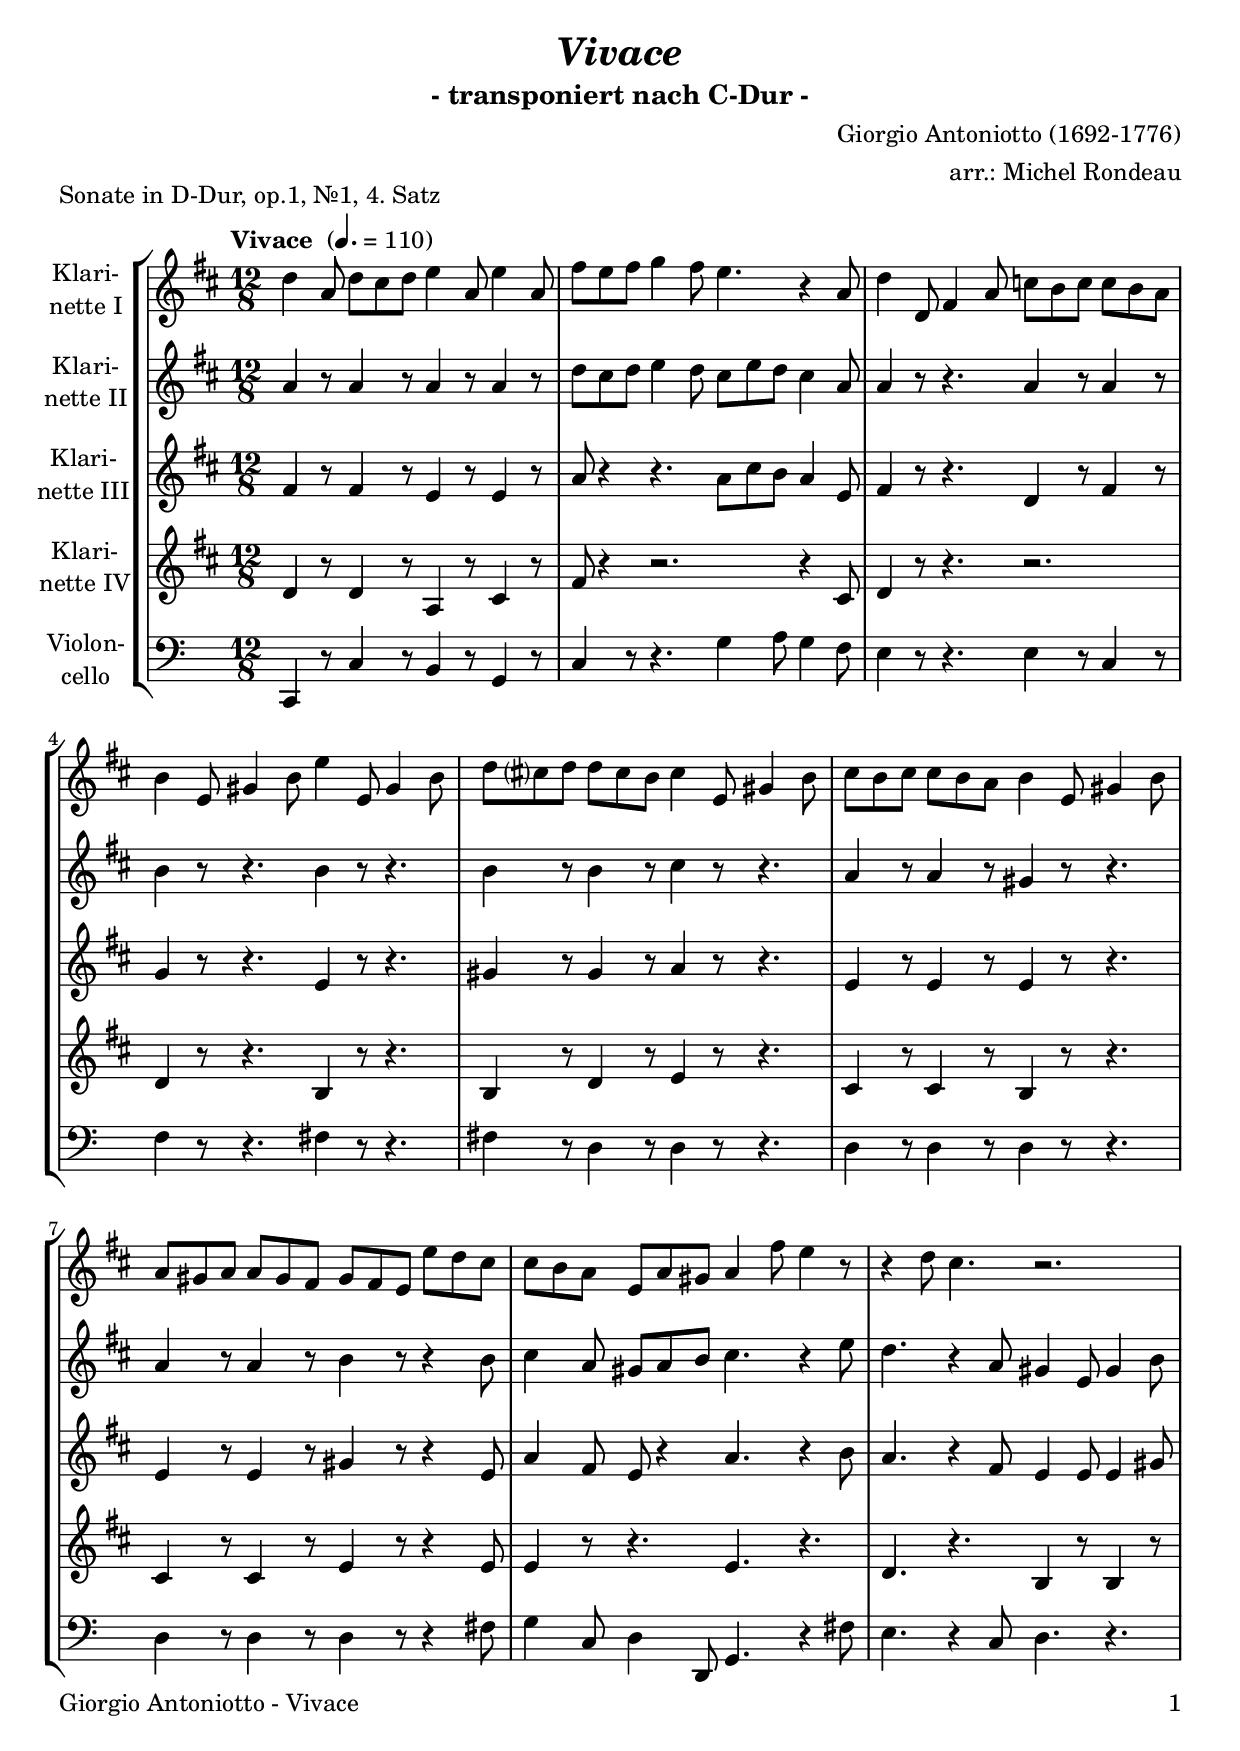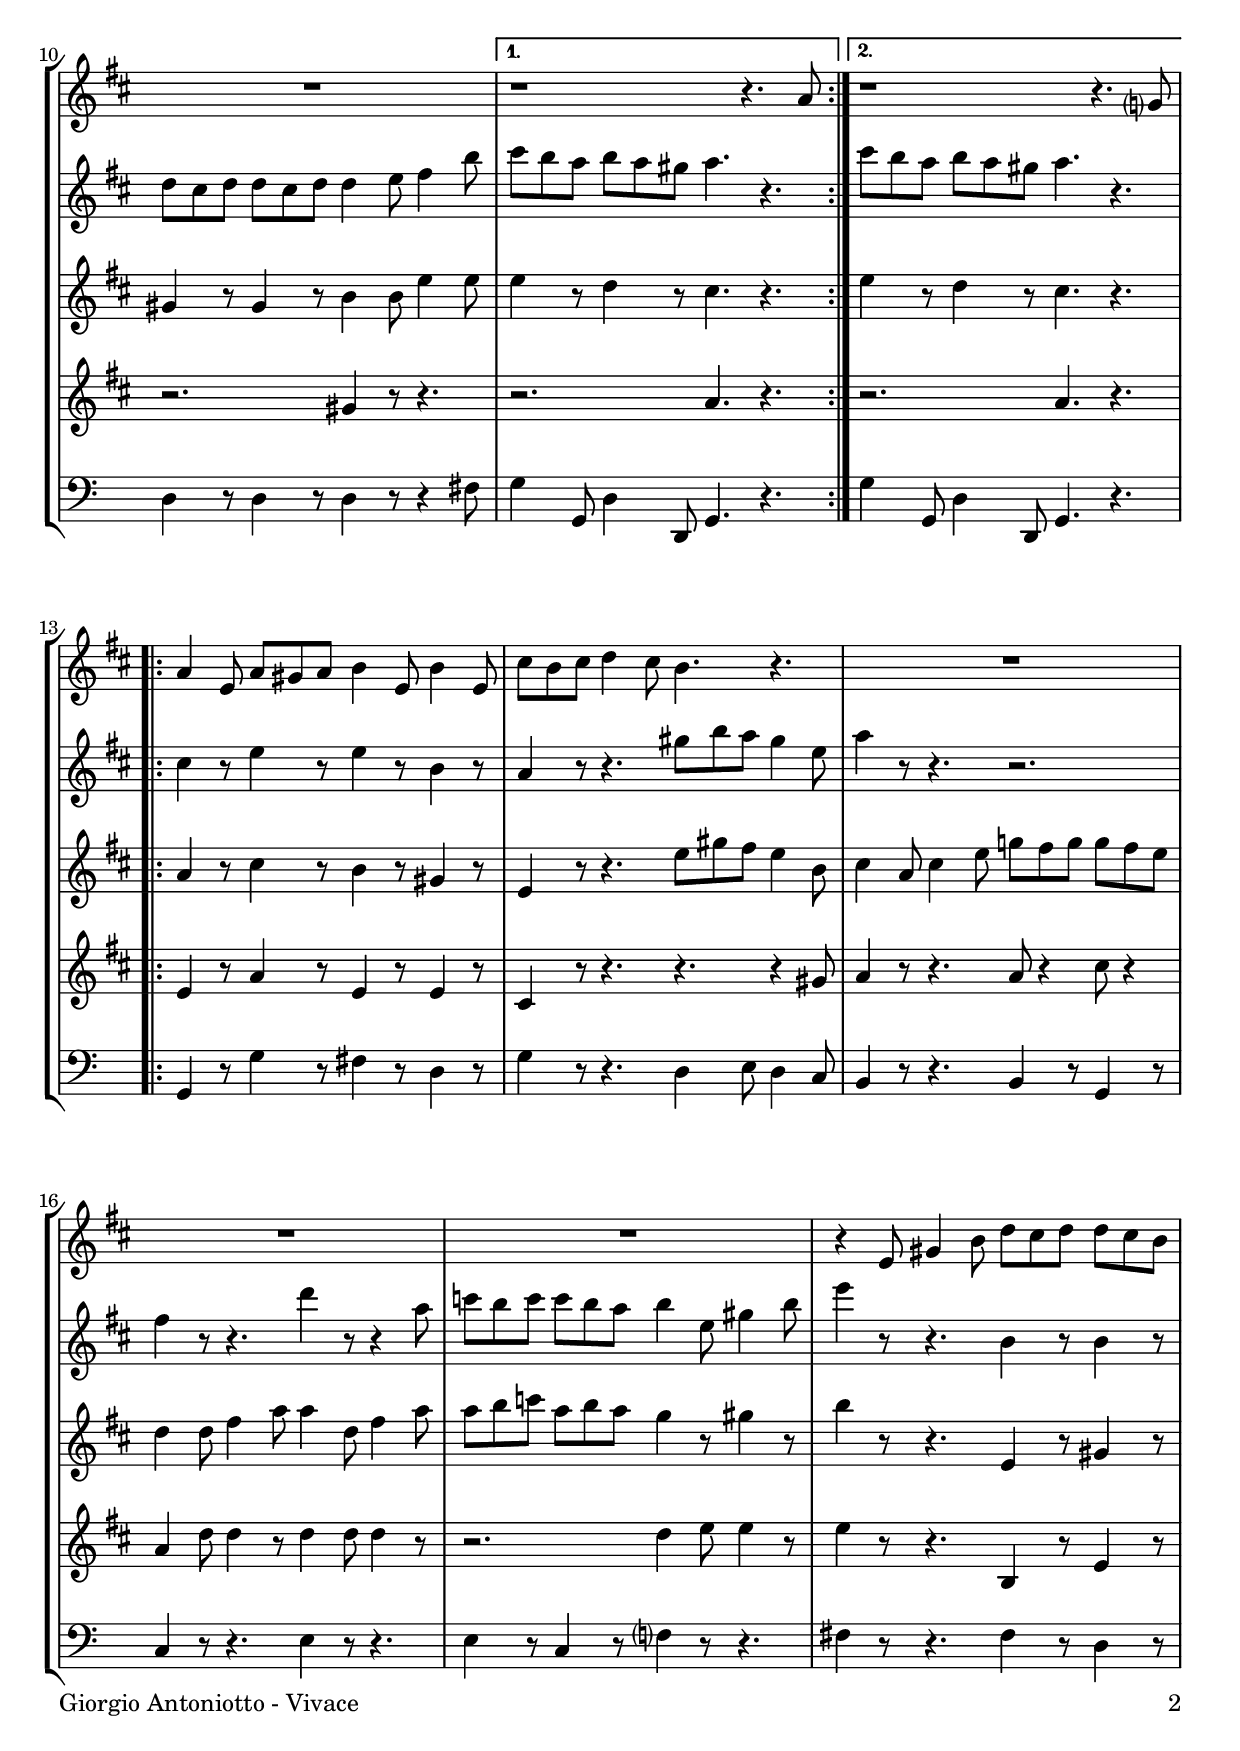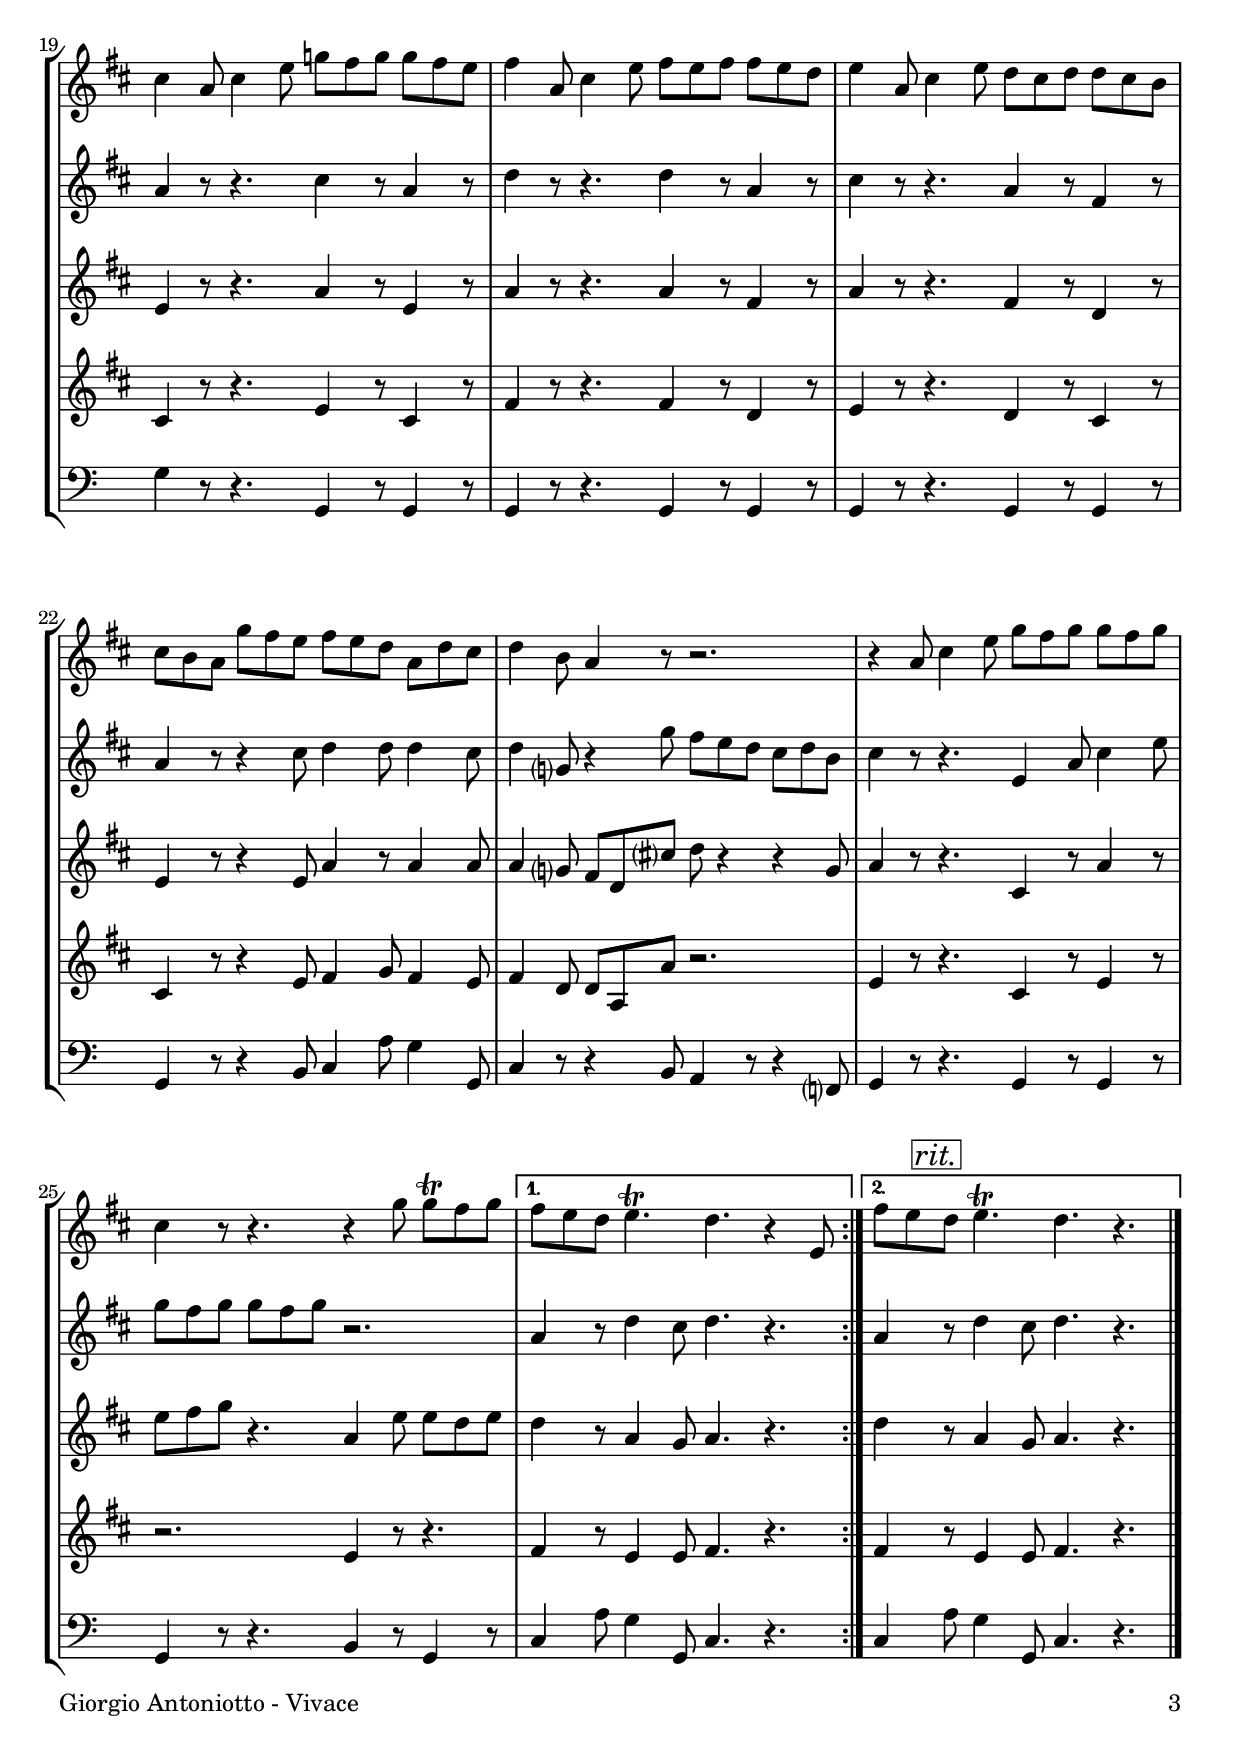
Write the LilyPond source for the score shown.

\version "2.18.2"
\include "deutsch.ly"
  
#(set-global-staff-size 21)

\header {
  title     = \markup \bold \italic "Vivace"
  subtitle  = "- transponiert nach C-Dur -"
  composer  = "Giorgio Antoniotto (1692-1776)"
  arranger  = "arr.: Michel Rondeau"
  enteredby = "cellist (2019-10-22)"
  piece     = "Sonate in D-Dur, op.1, Nr.1, 4. Satz"
}

voiceconsts = {
  \key d \major
  \time 12/8
  \clef "treble"
  \numericTimeSignature
  \compressFullBarRests
  % Set default beaming for all staves
%  \set Timing.beamExceptions = #'()
%  \set Timing.baseMoment     = #(ly:make-moment 1 4)
%  \set Timing.beatStructure  = #'(1 1 1)
  \tempo "Vivace " 4.=110
}

micl = "clarinet"
mifl = "flute"
miob = "oboe"
mifh = "french horn"
misx = "tenor sax"
mist = "string ensemble 1"
%miba = "cello"
miba = "bassoon"

rit = \mark \markup \box \italic "rit."

va = \relative c'' {
  \voiceconsts

  \repeat volta 2 {
    d4 a8 d cis d e4 a,8 e'4 a,8
    fis' e fis g4 fis8 e4. r4 a,8
    d4 d,8 fis4 a8 c h c c h a

    h4 e,8 gis4 h8 e4 e,8 gis4 h8
    d cis? d d cis h cis4 e,8 gis4 h8
    cis h cis cis h a h4 e,8 gis4 h8

    a gis a a gis fis gis fis e e' d cis
    cis h a e a gis a4 fis'8 e4 r8
    r4 d8 cis4. r2.

    R1.
  }
  \alternative {
    { r1 r4. a8 }
    { r1 r4. g?8 }
  }

  \repeat volta 2 {
    a4 e8 a gis a h4 e,8 h'4 e,8
    cis' h cis d4 cis8 h4. r
    R1.*3
    r4 e,8 gis4 h8 d cis d d cis h

    cis4 a8 cis4 e8 g! fis g g fis e
    fis4 a,8 cis4 e8 fis e fis fis e d
    e4 a,8 cis4 e8 d cis d d cis h

    cis h a g' fis e fis e d a d cis
    d4 h8 a4 r8 r2.
    r4 a8 cis4 e8 g fis g g fis g

    cis,4 r8 r4. r4 g'8 g\trill fis g
  }
  \alternative {
    { fis e d e4.\trill d r4 e,8 }
    { fis' e \rit d e4.\trill d r }
  } \bar "|."
}

vb = \relative c'' {
  \voiceconsts

  \repeat volta 2 {
    a4 r8 a4 r8 a4 r8 a4 r8
    d cis d e4 d8 cis e d cis4 a8
    a4 r8 r4. a4 r8 a4 r8

    h4 r8 r4. h4 r8 r4.
    h4 r8 h4 r8 cis4 r8 r4.
    a4 r8 a4 r8 gis4 r8 r4.

    a4 r8 a4 r8 h4 r8 r4 h8
    cis4 a8 gis a h cis4. r4 e8
    d4. r4 a8 gis4 e8 gis4 h8

    d cis d d cis d d4 e8 fis4 h8
  }
  \alternative {
    { cis h a h a gis a4. r }
    { cis8 h a h a gis a4. r }
  }

  \repeat volta 2 {
    cis,4 r8 e4 r8 e4 r8 h4 r8
    a4 r8 r4. gis'8 h a gis4 e8
    a4 r8 r4. r2.

    fis4 r8 r4. d'4 r8 r4 a8
    c8 h c c h a h4 e,8 gis4 h8
    e4 r8 r4. h,4 r8 h4 r8

    a4 r8 r4. cis4 r8 a4 r8
    d4 r8 r4. d4 r8 a4 r8
    cis4 r8 r4. a4 r8 fis4 r8

    a4 r8 r4 cis8 d4 d8 d4 cis8
    d4 g,?8 r4 g'8 fis e d cis d h
    cis4 r8 r4. e,4 a8 cis4 e8

    g fis g g fis g r2.
  }
  \alternative {
    { a,4 r8 d4 cis8 d4. r }
    { a4 \rit r8 d4 cis8 d4. r }
  } \bar "|."
}

vc = \relative c' {
  \voiceconsts

  \repeat volta 2 {
    fis4 r8 fis4 r8 e4 r8 e4 r8
    a r4 r4. a8 cis h a4 e8
    fis4 r8 r4. d4 r8 fis4 r8

    g4 r8 r4. e4 r8 r4.
    gis4 r8 gis4 r8 a4 r8 r4.
    e4 r8 e4 r8 e4 r8 r4.

    e4 r8 e4 r8 gis4 r8 r4 e8
    a4 fis8 e r4 a4. r4 h8
    a4. r4 fis8 e4 e8 e4 gis8

    gis 4 r8 gis4 r8 h4 h8 e4 e8
  }
  \alternative {
    { e4 r8 d4 r8 cis4. r }
    { e4 r8 d4 r8 cis4. r }
  }

  \repeat volta 2 {
    a4 r8 cis4 r8 h4 r8 gis4 r8
    e4 r8 r4. e'8 gis fis e4 h8
    cis4 a8 cis4 e8 g! fis g g fis e

    d4 d8 fis4 a8 a4 d,8 fis4 a8
    a h c a h a g4 r8 gis4 r8
    h4 r8 r4. e,,4 r8 gis4 r8

    e4 r8 r4. a4 r8 e4 r8
    a4 r8 r4. a4 r8 fis4 r8
    a4 r8 r4. fis4 r8 d4 r8

    e4 r8 r4 e8 a4 r8 a4 a8
    a4 g?8 fis d cis'? d r4 r g,8
    a4 r8 r4. cis,4 r8 a'4 r8

    e' fis g r4. a,4 e'8 e d e
  }
  \alternative {
    { d4 r8 a4 g8 a4. r }
    { d4 \rit r8 a4 g8 a4. r }
  } \bar "|."
}

vd = \relative c' {
  \voiceconsts

  \repeat volta 2 {
    d4 r8 d4 r8 a4 r8 cis4 r8
    fis r4 r2. r4 cis8
    d4 r8 r4. r2.

    d4 r8 r4. h4 r8 r4.
    h4 r8 d4 r8 e4 r8 r4.
    cis4 r8 cis4 r8 h4 r8 r4.

    cis4 r8 cis4 r8 e4 r8 r4 e8
    e4 r8 r4. e r
    d r h4 r8 h4 r8

    r2. gis'4 r8 r4.
  }
  \alternative {
    { r2. a4. r }
    { r2. a4. r }
  }

  \repeat volta 2 {
    e4 r8 a4 r8 e4 r8 e4 r8
    cis4 r8 r4. r r4 gis'8
    a4 r8 r4. a8 r4 cis8 r4

    a4 d8 d4 r8 d4 d8 d4 r8
    r2. d4 e8 e4 r8
    e4 r8 r4. h,4 r8 e4 r8

    cis4 r8 r4. e4 r8 cis4 r8
    fis4 r8 r4. fis4 r8 d4 r8
    e4 r8 r4. d4 r8 cis4 r8

    cis4 r8 r4 e8 fis4 g8 fis4 e8
    fis4 d8 d a a' r2.
    e4 r8 r4. cis4 r8 e4 r8

    r2. e4 r8 r4.
  }
  \alternative {
    { fis4 r8 e4 e8 fis4. r }
    { fis4 \rit r8 e4 e8 fis4. r }
  } \bar "|."
}

ve = \relative c, {
  \voiceconsts
  \clef "bass"
  
  \repeat volta 2 {
    d4 r8 d'4 r8 cis4 r8 a4 r8
    d4 r8 r4. a'4 h8 a4 g8
    fis4 r8 r4. fis4 r8 d4 r8

    g4 r8 r4. gis4 r8 r4.
    gis4 r8 e4 r8 e4 r8 r4.
    e4 r8 e4 r8 e4 r8 r4.

    e4 r8 e4 r8 e4 r8 r4 gis8
    a4 d,8 e4 e,8 a4. r4 gis'8
    fis4. r4 d8 e4. r

    e4 r8 e4 r8 e4 r8 r4 gis8
  }
  \alternative {
    { a4 a,8 e'4 e,8 a4. r }
    { a'4 a,8 e'4 e,8 a4. r }
  }

  \repeat volta 2 {
    a4 r8 a'4 r8 gis4 r8 e4 r8
    a4 r8 r4. e4 fis8 e4 d8
    cis4 r8 r4. cis4 r8 a4 r8

    d4 r8 r4. fis4 r8 r4.
    fis4 r8 d4 r8 g?4 r8 r4.
    gis4 r8 r4. gis4 r8 e4 r8

    a4 r8 r4. a,4 r8 a4 r8
    a4 r8 r4. a4 r8 a4 r8
    a4 r8 r4. a4 r8 a4 r8

    a4 r8 r4 cis8 d4 h'8 a4 a,8
    d4 r8 r4 cis8 h4 r8 r4 g?8
    a4 r8 r4. a4 r8 a4 r8

    a4 r8 r4. cis4 r8 a4 r8
  }
  \alternative {
    { d4 h'8 a4 a,8 d4. r }
    { d4 \rit h'8 a4 a,8 d4. r }
  } \bar "|."
}


music = \new StaffGroup <<
      \new Staff {
	\set Staff.midiInstrument = \micl
	\set Staff.instrumentName = \markup \center-column { "Klari-" "nette I" }
	\transpose d d { \va }
      }

      \new Staff {
	\set Staff.midiInstrument = \micl
	\set Staff.instrumentName = \markup \center-column { "Klari-" "nette II" }
	\transpose d d { \vb }
      }

      \new Staff {
	\set Staff.midiInstrument = \micl
	\set Staff.instrumentName = \markup \center-column { "Klari-" "nette III" }
	\transpose d d { \vc }
      }

      \new Staff {
	\set Staff.midiInstrument = \micl
	\set Staff.instrumentName = \markup \center-column { "Klari-" "nette IV" }
	\transpose d d { \vd }
      }

      \new Staff {
	\set Staff.midiInstrument = \miba
	\set Staff.instrumentName = \markup \center-column { "Violon-" "cello" }
	\transpose d c { \ve }
      }
>>

\book {
   \paper {
    print-page-number = ##t
    print-first-page-number = ##t
    oddHeaderMarkup = \markup \null
    evenHeaderMarkup = \markup \null
    oddFooterMarkup = \markup {
      \fill-line {
        \on-the-fly #print-page-number-check-first
        "Giorgio Antoniotto - Vivace" \fromproperty #'page:page-number-string
      }
    }
    evenFooterMarkup = \oddFooterMarkup
  } \score {
    \music
    \layout {}
  }

  \score {
    \unfoldRepeats \music

    \midi {
      \context {
        \Score
      }
    }
  }
}
